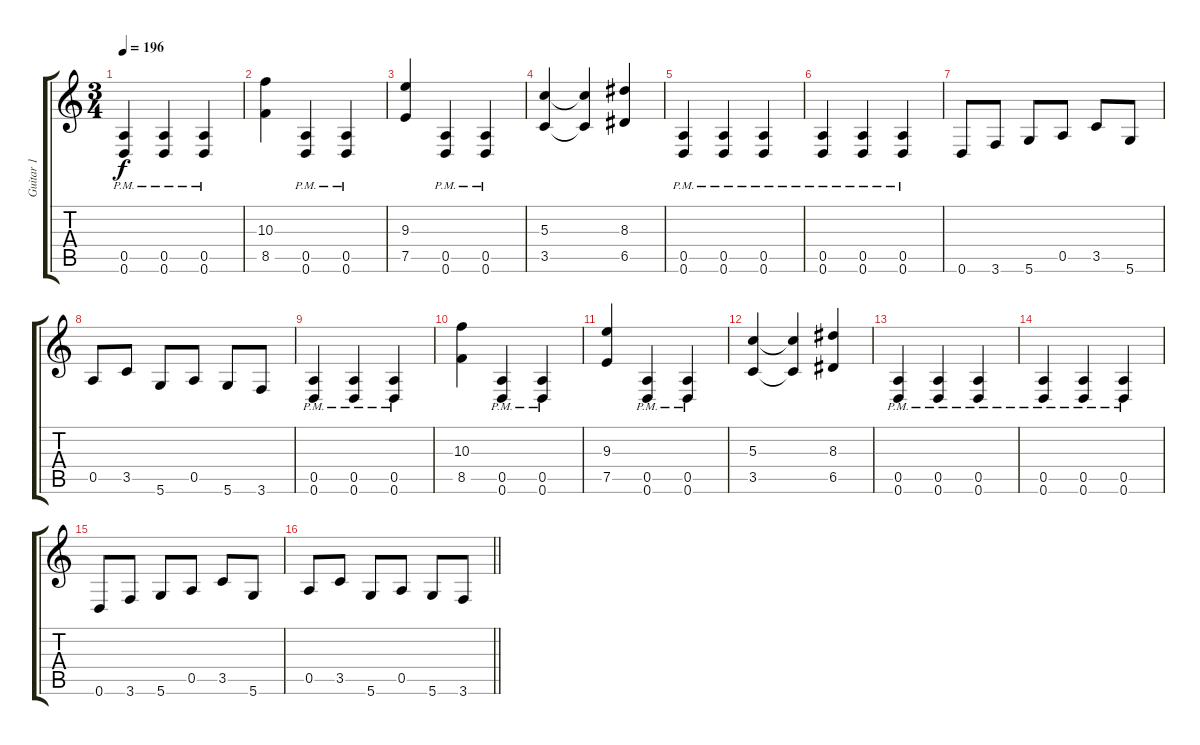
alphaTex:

\track ("Guitar 1" "Guitar 1") {instrument distortionguitar}
\staff {score tabs}
\tuning (E4 B3 G3 D3 A2 D2) {hide}
\ts (3 4)
\tempo 196
\clef g2
\ks c
(0.5{pm} 0.6{pm}).4{dy f} (0.5{pm} 0.6{pm}).4 (0.5{pm} 0.6{pm}).4 |
(10.3 8.5).4 (0.5{pm} 0.6{pm}).4 (0.5{pm} 0.6{pm}).4 |
(9.3 7.5).4 (0.5{pm} 0.6{pm}).4 (0.5{pm} 0.6{pm}).4 |
(5.3 3.5).4 (5.3{t} 3.5{t}).4 (8.3 6.5).4 |
(0.5{pm} 0.6{pm}).4 (0.5{pm} 0.6{pm}).4 (0.5{pm} 0.6{pm}).4 |
(0.5{pm} 0.6{pm}).4 (0.5{pm} 0.6{pm}).4 (0.5{pm} 0.6{pm}).4 |
0.6.8 3.6.8 5.6.8 0.5.8 3.5.8 5.6.8 |
0.5.8 3.5.8 5.6.8 0.5.8 5.6.8 3.6.8 |
(0.5{pm} 0.6{pm}).4 (0.5{pm} 0.6{pm}).4 (0.5{pm} 0.6{pm}).4 |
(10.3 8.5).4 (0.5{pm} 0.6{pm}).4 (0.5{pm} 0.6{pm}).4 |
(9.3 7.5).4 (0.5{pm} 0.6{pm}).4 (0.5{pm} 0.6{pm}).4 |
(5.3 3.5).4 (5.3{t} 3.5{t}).4 (8.3 6.5).4 |
(0.5{pm} 0.6{pm}).4 (0.5{pm} 0.6{pm}).4 (0.5{pm} 0.6{pm}).4 |
(0.5{pm} 0.6{pm}).4 (0.5{pm} 0.6{pm}).4 (0.5{pm} 0.6{pm}).4 |
0.6.8 3.6.8 5.6.8 0.5.8 3.5.8 5.6.8 |
\barLineRight lightlight
0.5.8 3.5.8 5.6.8 0.5.8 5.6.8 3.6.8
